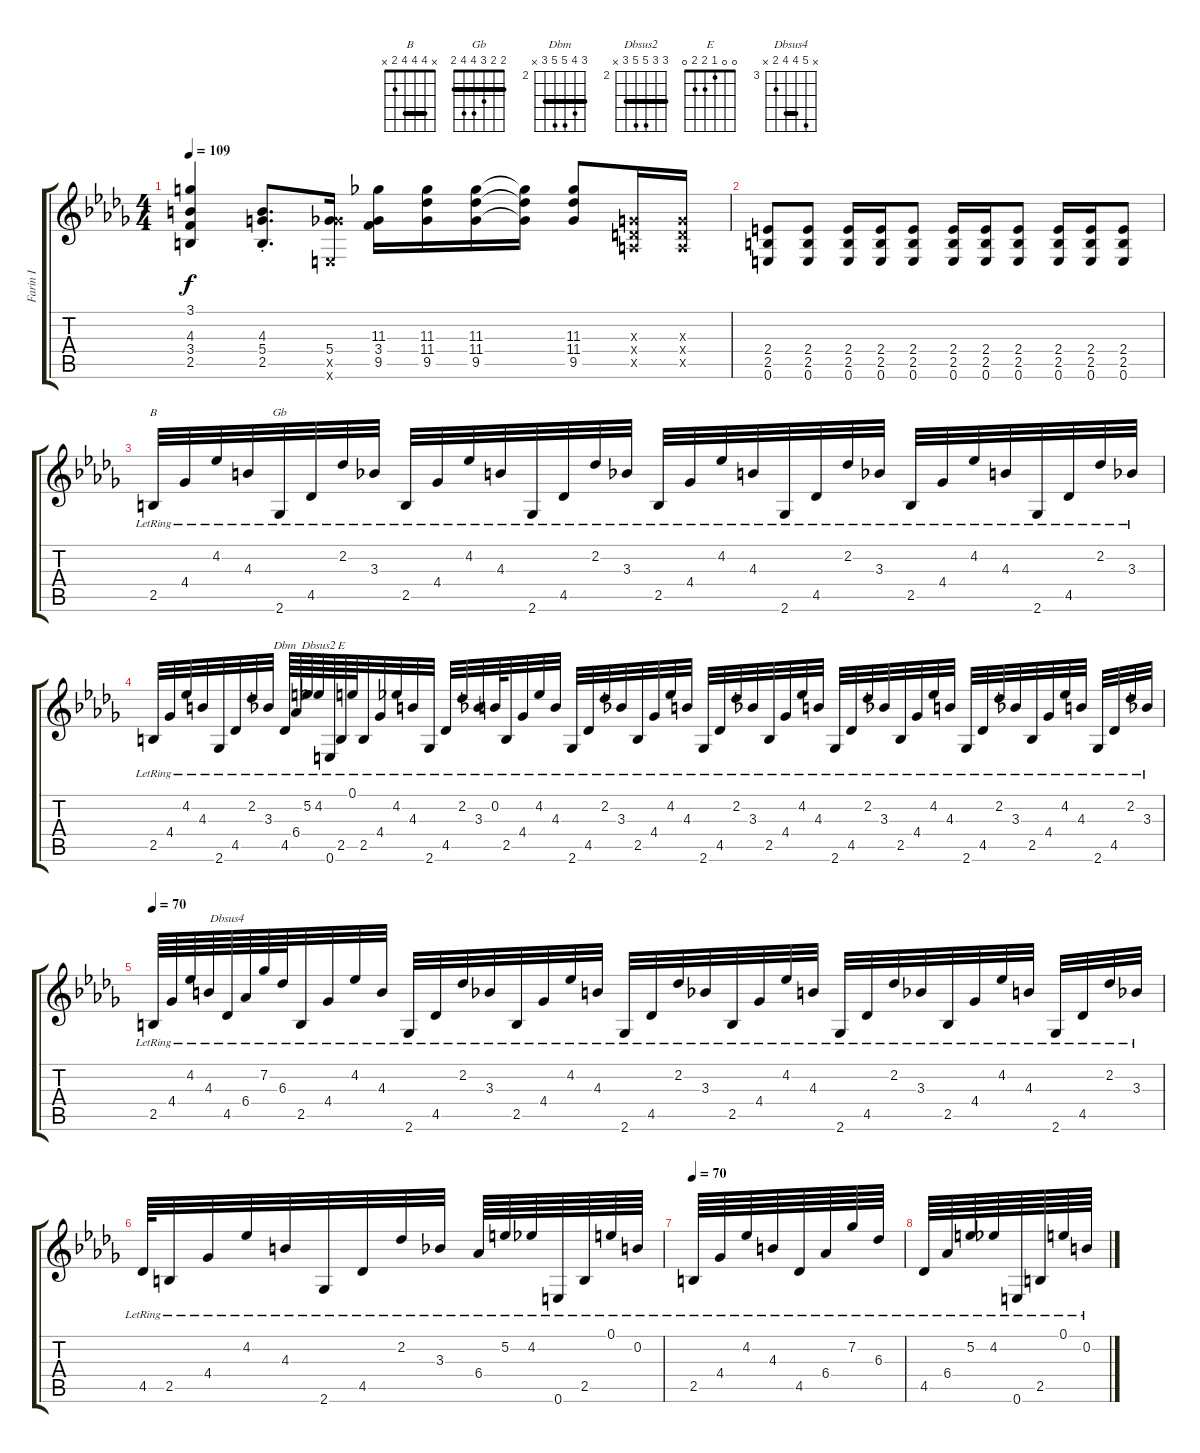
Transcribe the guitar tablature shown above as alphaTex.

\track ("Farin I" "Farin I") {instrument distortionguitar}
\staff {score tabs}
\tuning (E4 B3 G3 D3 A2 E2) {hide}
\chord ("B" x 4 4 4 2 x) {barre 4}
\chord ("Gb" 2 2 3 4 4 2) {barre 2}
\chord ("Dbm" 4 5 6 6 4 x) {firstfret 2 barre 4}
\chord ("Dbsus2" 4 4 6 6 4 x) {firstfret 2 barre 4}
\chord ("E" 0 0 1 2 2 0)
\chord ("Dbsus4" x 7 6 6 4 x) {firstfret 3 barre 6}
\ts (4 4)
\tempo 109
\clef g2
\ks bbminor
(3.1 4.3 3.4 2.5).4{dy f} (4.3{st} 5.4{st} 2.5{st}).8{d} (5.4 9.5{x} 0.6{x}).16 (11.3 3.4 9.5).16 (11.3 11.4 9.5).16 (11.3 11.4 9.5).16 (11.3{t} 11.4{t} 9.5{t}).16 (11.3 11.4 9.5).8 (0.3{x} 0.4{x} 0.5{x}).16 (0.3{x} 0.4{x} 0.5{x}).16 |
(2.4 2.5 0.6).8 (2.4 2.5 0.6).8 (2.4 2.5 0.6).16 (2.4 2.5 0.6).16 (2.4 2.5 0.6).8 (2.4 2.5 0.6).16 (2.4 2.5 0.6).16 (2.4 2.5 0.6).8 (2.4 2.5 0.6).16 (2.4 2.5 0.6).16 (2.4 2.5 0.6).8 |
2.5{lr}.32{ch "B" instrument electricguitarclean} 4.4{lr}.32 4.2{lr}.32 4.3{lr}.32 2.6{lr}.32{ch "Gb"} 4.5{lr}.32 2.2{lr}.32 3.3{lr}.32 2.5{lr}.32{instrument electricguitarclean} 4.4{lr}.32 4.2{lr}.32 4.3{lr}.32 2.6{lr}.32 4.5{lr}.32 2.2{lr}.32 3.3{lr}.32 2.5{lr}.32{instrument electricguitarclean} 4.4{lr}.32 4.2{lr}.32 4.3{lr}.32 2.6{lr}.32 4.5{lr}.32 2.2{lr}.32 3.3{lr}.32 2.5{lr}.32{instrument electricguitarclean} 4.4{lr}.32 4.2{lr}.32 4.3{lr}.32 2.6{lr}.32 4.5{lr}.32 2.2{lr}.32 3.3{lr}.32 |
2.5{lr}.32{instrument electricguitarclean} 4.4{lr}.32 4.2{lr}.32 4.3{lr}.32 2.6{lr}.32 4.5{lr}.32 2.2{lr}.32 3.3{lr}.32 4.5{lr}.64{ch "Dbm"} 6.4{lr}.64 5.2{lr}.64 4.2{lr}.64{ch "Dbsus2"} 0.6{lr}.64 2.5{lr}.64{ch "E"} 0.1{lr}.64 2.5{lr}.32{instrument electricguitarclean} 4.4{lr}.32 4.2{lr}.32 4.3{lr}.32 2.6{lr}.32 4.5{lr}.32 2.2{lr}.32 3.3{lr}.32 0.2{lr}.64 2.5{lr}.32{instrument electricguitarclean} 4.4{lr}.32 4.2{lr}.32 4.3{lr}.32 2.6{lr}.32 4.5{lr}.32 2.2{lr}.32 3.3{lr}.32 2.5{lr}.32{instrument electricguitarclean} 4.4{lr}.32 4.2{lr}.32 4.3{lr}.32 2.6{lr}.32 4.5{lr}.32 2.2{lr}.32 3.3{lr}.32 2.5{lr}.32{instrument electricguitarclean} 4.4{lr}.32 4.2{lr}.32 4.3{lr}.32 2.6{lr}.32 4.5{lr}.32 2.2{lr}.32 3.3{lr}.32 2.5{lr}.32{instrument electricguitarclean} 4.4{lr}.32 4.2{lr}.32 4.3{lr}.32 2.6{lr}.32 4.5{lr}.32 2.2{lr}.32 3.3{lr}.32 2.5{lr}.32{instrument electricguitarclean} 4.4{lr}.32 4.2{lr}.32 4.3{lr}.32 2.6{lr}.32 4.5{lr}.32 2.2{lr}.32 3.3{lr}.32 |
\tempo 70
2.5{lr}.64 4.4{lr}.64 4.2{lr}.64 4.3{lr}.64 4.5{lr}.64{ch "Dbsus4"} 6.4{lr}.64 7.2{lr}.64 6.3{lr}.64 2.5{lr}.32{instrument electricguitarclean} 4.4{lr}.32 4.2{lr}.32 4.3{lr}.32 2.6{lr}.32 4.5{lr}.32 2.2{lr}.32 3.3{lr}.32 2.5{lr}.32{instrument electricguitarclean} 4.4{lr}.32 4.2{lr}.32 4.3{lr}.32 2.6{lr}.32 4.5{lr}.32 2.2{lr}.32 3.3{lr}.32 2.5{lr}.32{instrument electricguitarclean} 4.4{lr}.32 4.2{lr}.32 4.3{lr}.32 2.6{lr}.32 4.5{lr}.32 2.2{lr}.32 3.3{lr}.32 2.5{lr}.32{instrument electricguitarclean} 4.4{lr}.32 4.2{lr}.32 4.3{lr}.32 2.6{lr}.32 4.5{lr}.32 2.2{lr}.32 3.3{lr}.32 |
4.5{lr}.64 2.5{lr}.32{instrument electricguitarclean} 4.4{lr}.32 4.2{lr}.32 4.3{lr}.32 2.6{lr}.32 4.5{lr}.32 2.2{lr}.32 3.3{lr}.32 6.4{lr}.64 5.2{lr}.64 4.2{lr}.64 0.6{lr}.64 2.5{lr}.64 0.1{lr}.64 0.2{lr}.64 |
\tempo 70
2.5{lr}.64 4.4{lr}.64 4.2{lr}.64 4.3{lr}.64 4.5{lr}.64 6.4{lr}.64 7.2{lr}.64 6.3{lr}.64 |
4.5{lr}.64 6.4{lr}.64 5.2{lr}.64 4.2{lr}.64 0.6{lr}.64 2.5{lr}.64 0.1{lr}.64 0.2{lr}.64
